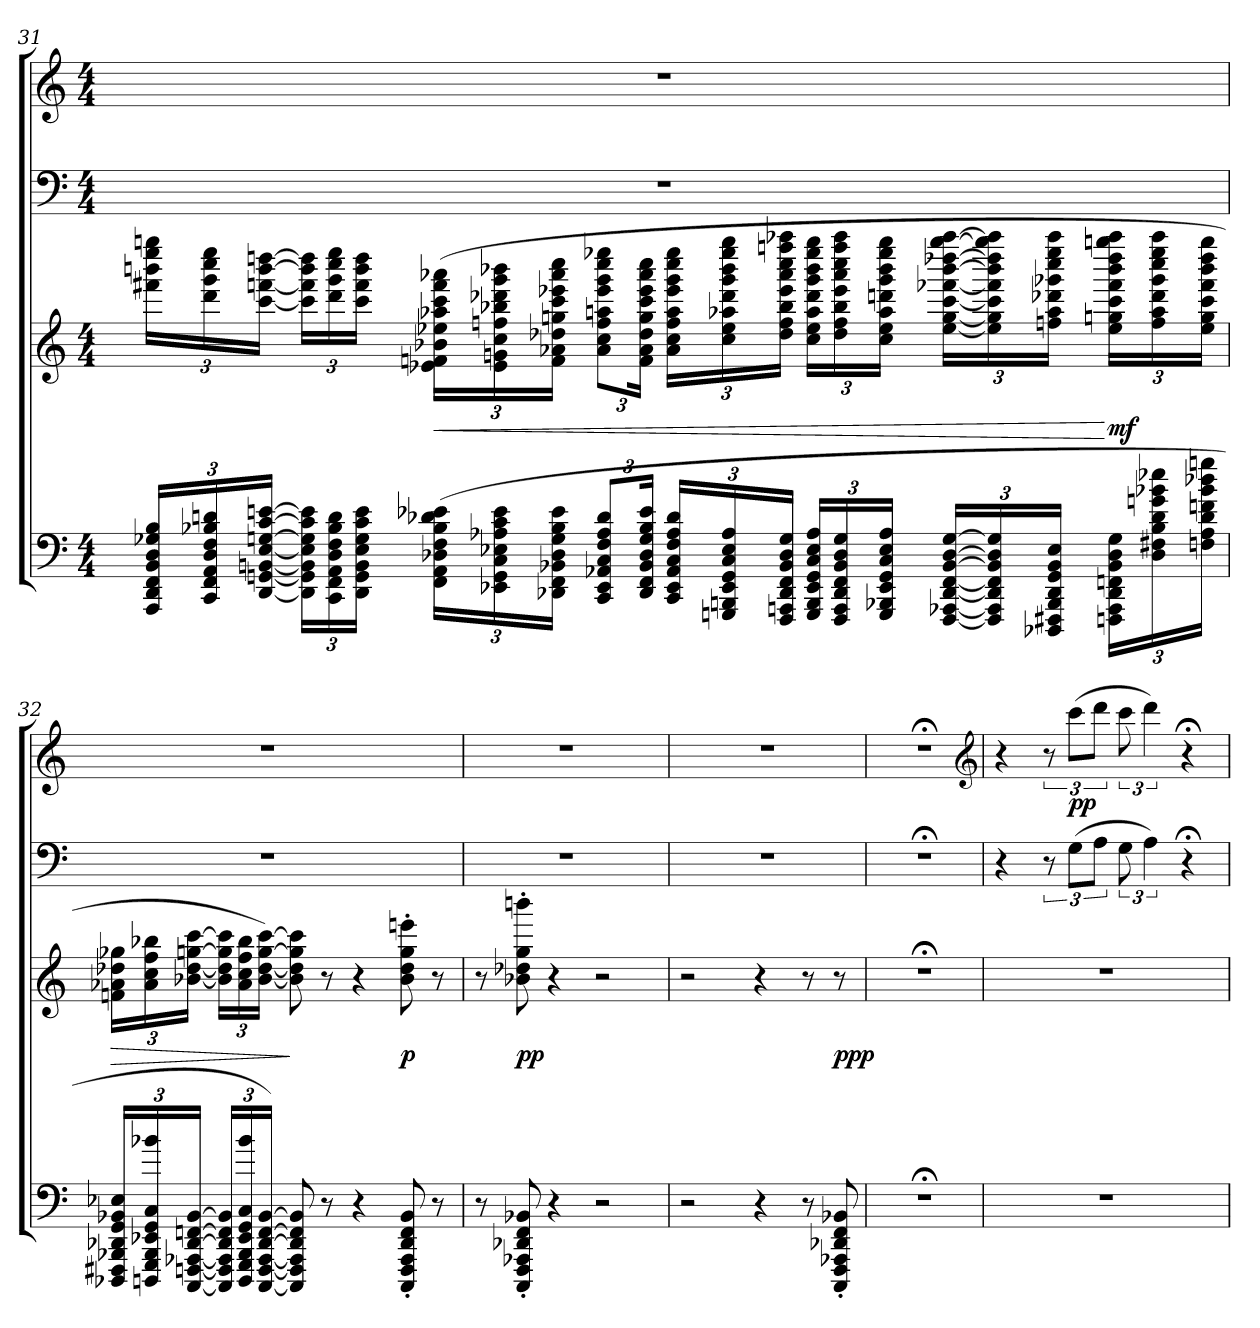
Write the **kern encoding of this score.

**kern	**kern	**dynam	**kern	**kern	**dynam
*part4	*part3	*part3	*part2	*part1	*part1
*staff4	*staff3	*staff3	*staff2	*staff1	*staff1
*clefF4	*clefG2	*	*clefF4	*clefG2	*
*k[]	*k[]	*	*k[]	*k[]	*
*M4/4	*M4/4	*	*M4/4	*M4/4	*
=31	=31	=31	=31	=31	=31
24AAA/ 24DD/ 24FF/ 24BB/ 24D/ 24G-X/ 24B/LL	24fff#X\ 24bbbn\ 24eeee\ 24ggggn\LL	.	1r	1r	.
24CC/ 24FF/ 24AA/ 24D/ 24F/ 24B-X/ 24dn/	24ddd\ 24ggg\ 24cccc\ 24eeee\	.	.	.	.
[24DD/ [24GGn/ [24BBn/ [24E/ [24Gn/ [24c/ [24en/JJ	[24ccc\ [24fffn\ [24bbb\ [24ddddn\JJ	.	.	.	.
24DD]\ 24GG]\ 24BB]\ 24E]\ 24G]\ 24c]\ 24e]\LL	24ccc]\ 24fff]\ 24bbb]\ 24dddd]\LL	.	.	.	.
24CC\ 24FF\ 24AA\ 24D\ 24F\ 24B-\ 24d\	24ddd\ 24ggg\ 24cccc\ 24eeee\	.	.	.	.
24DD\ 24GG\ 24BB\ 24E\ 24G\ 24c\ 24e\JJ	24ccc\ 24fff\ 24bbb\ 24dddd\JJ	.	.	.	.
!	!	!LO:HP:b	!	!	!
(24FF\ 24AA\ 24D-X\ 24F\ 24B-\ 24d-X\ 24e-X\LL	(24e-X\ 24fn\ 24b-X\ 24ee-X\ 24aa-X\ 24ccc\ 24fff\ 24aaa-X\LL	<	.	.	.
24EE-X\ 24GG\ 24C\ 24E-X\ 24A-X\ 24c\ 24e-\	24e-\ 24gn\ 24cc\ 24ffn\ 24bb-X\ 24ddd-X\ 24ggg\ 24bbb-X\	.	.	.	.
24DD-X\ 24FF\ 24BB-X\ 24D-\ 24G\ 24B-\ 24e-\JJ	24f\ 24a-X\ 24dd-X\ 24ggn\ 24ccc\ 24eee-X\ 24aaa-\ 24cccc\JJ	.	.	.	.
12CC/ 12EE-/ 12AA-X/ 12C/ 12F/ 12A-/ 12d-/L	12a-\ 12cc\ 12ff\ 12aan\ 12eee-\ 12ggg\ 12cccc\ 12eeee-X\L	.	.	.	.
24DD-/ 24FF/ 24BB-/ 24D-/ 24G/ 24B-/ 24e-/Jk	24f\ 24a-\ 24dd-\ 24gg\ 24ccc\ 24eee-\ 24aaa-\ 24cccc\Jk	.	.	.	.
24CC/ 24EE-/ 24AA-/ 24C/ 24F/ 24A-/ 24d-/LL	24a-\ 24cc\ 24ff\ 24aa\ 24eee-\ 24ggg\ 24cccc\ 24eeee-\LL	.	.	.	.
24GGGn/ 24BBBn/ 24EE-/ 24GG/ 24C/ 24E-/ 24A-/	24cc\ 24ee-\ 24aa-X\ 24ddd-\ 24ggg\ 24bbb-\ 24eeee-\ 24gggg\	.	.	.	.
24FFF/ 24AAAn/ 24DD-/ 24FF/ 24BB-/ 24D-/ 24G/JJ	24dd-\ 24ff\ 24bb-\ 24eee-\ 24aaa-\ 24cccc\ 24ffffn\ 24aaaa-X\JJ	.	.	.	.
24GGG/ 24BBB/ 24EE-/ 24GG/ 24C/ 24E-/ 24A-/LL	24cc\ 24ee-\ 24aa-\ 24ddd-\ 24ggg\ 24bbb-\ 24eeee-\ 24gggg\LL	.	.	.	.
24FFF/ 24AAA/ 24DD-/ 24FF/ 24BB-/ 24D-/ 24G/	24dd-\ 24ff\ 24bb-\ 24eee-\ 24aaa-\ 24cccc\ 24ffff\ 24aaaa-\	.	.	.	.
24GGG/ 24BBB-X/ 24EE-/ 24GG/ 24C/ 24E-/ 24A-/JJ	24cc\ 24ee-\ 24aa-\ 24dddn\ 24ggg\ 24bbb-\ 24eeee-\ 24gggg\JJ	.	.	.	.
[24FFF/ [24AAA-X/ [24DD-/ [24FF/ [24BB-/ [24D-/ [24G/LL	[24ee-\ [24gg\ [24ccc\ [24fff-X\ [24bbb-\ [24dddd-X\ [24gggg\ [24aaaa-\LL	.	.	.	.
24FFF]/ 24AAA-]/ 24DD-]/ 24FF]/ 24BB-]/ 24D-]/ 24G]/	24ee-]\ 24gg]\ 24ccc]\ 24fff-]\ 24bbb-]\ 24dddd-]\ 24gggg]\ 24aaaa-]\	.	.	.	.
24DDD-X/ 24FFF#X/ 24BBB-/ 24DD-/ 24GG/ 24BB-/ 24E-/JJ	24ffn\ 24aa-\ 24ddd-X\ 24ggg-X\ 24cccc\ 24eeee-\ 24aaaa-\JJ	.	.	.	.
24FFFn\ 24AAA-\ 24DD-\ 24FFn\ 24BB-\ 24D-\ 24G\LL	24ee-\ 24ggn\ 24ccc\ 24fff-\ 24bbb-\ 24dddd-\ 24ggggn\ 24aaaa-\LL	[ mf	.	.	.
24D-\ 24F#X\ 24B-\ 24d-\ 24gn\ 24b-X\ 24ee-X\	24ff\ 24aa-\ 24ddd-\ 24ggg-\ 24cccc\ 24eeee-\ 24aaaa-\	.	.	.	.
24Fn\ 24A-\ 24d-\ 24fn\ 24b-\ 24dd-X\ 24ggn\JJ	24ee-\ 24gg\ 24ccc\ 24fff-\ 24bbb-\ 24dddd-\ 24gggg\JJ	.	.	.	.
=32	=32	=32	=32	=32	=32
!	!	!LO:HP:b	!	!	!
24DDD-X/ 24FFF#X/ 24BBB-X/ 24DD-X/ 24GG/ 24BB-X/ 24E-X/LL	24fn\ 24a-X\ 24dd-X\ 24gg-X\LL	>	1r	1r	.
24b-X/ 24DDDn/ 24GGG/ 24BBB-/ 24EE-X/ 24GG/ 24C/	24a-\ 24cc\ 24ff\ 24bb-X\	.	.	.	.
[24CCC/ [24FFFn/ [24AAA-X/ [24DD-/ [24FFn/ [24BB-/JJ	[24b-X\ [24dd-\ [24ggn\ [24ccc\JJ	.	.	.	.
24CCC]/ 24FFF]/ 24AAA-]/ 24DD-]/ 24FF]/ 24BB-]/LL	24b-]\ 24dd-]\ 24gg]\ 24ccc]\LL	.	.	.	.
24b-/ 24DDD/ 24GGG/ 24BBB-/ 24EE-/ 24GG/ 24C/	24a-\ 24cc\ 24ff\ 24bb-\	.	.	.	.
[24CCC/ [24FFF/ [24AAA-/ [24DD-/ [24FF/ [24BB-/JJ)	[24b-\ [24dd-\ [24gg\ [24ccc\JJ)	.	.	.	.
8CCC]/ 8FFF]/ 8AAA-]/ 8DD-]/ 8FF]/ 8BB-]/	8b-]\ 8dd-]\ 8gg]\ 8ccc]\	]	.	.	.
8r	8r	.	.	.	.
4r	4r	.	.	.	.
8CCC'/ 8FFF'/ 8AAA-'/ 8DD-'/ 8FF'/ 8BB-'/	8b-'\ 8dd-'\ 8gg'\ 8eeen'\	p	.	.	.
8r	8r	.	.	.	.
=33	=33	=33	=33	=33	=33
8r	8r	.	1r	1r	.
8CCC'/ 8FFF'/ 8AAA-X'/ 8DD-X'/ 8FF'/ 8BB-X'/	8b-X'\ 8dd-X'\ 8gg'\ 8bbbn'\	pp	.	.	.
4r	4r	.	.	.	.
2r	2r	.	.	.	.
=34	=34	=34	=34	=34	=34
2r	2r	.	1r	1r	.
4r	4r	.	.	.	.
8r	8r	.	.	.	.
8CCC'/ 8FFF'/ 8AAA-X'/ 8DD-X'/ 8FF'/ 8BB-X'/	8r	ppp	.	.	.
=35	=35	=35	=35	=35	=35
1r;<	1r;<	.	1r;<	1r;<	.
*	*	*	*	*clefG2	*
=36	=36	=36	=36	=36	=36
1r	1r	.	4r	4r	.
.	.	.	12r	12r	.
.	.	.	(12G\L	(12ccc\L	pp
.	.	.	12A\J	12ddd\J	.
.	.	.	12G\	12ccc\	.
.	.	.	6A\)	6ddd\)	.
.	.	.	4r;<	4r;<	.
=	=	=	=	=	=
*-	*-	*-	*-	*-	*-
